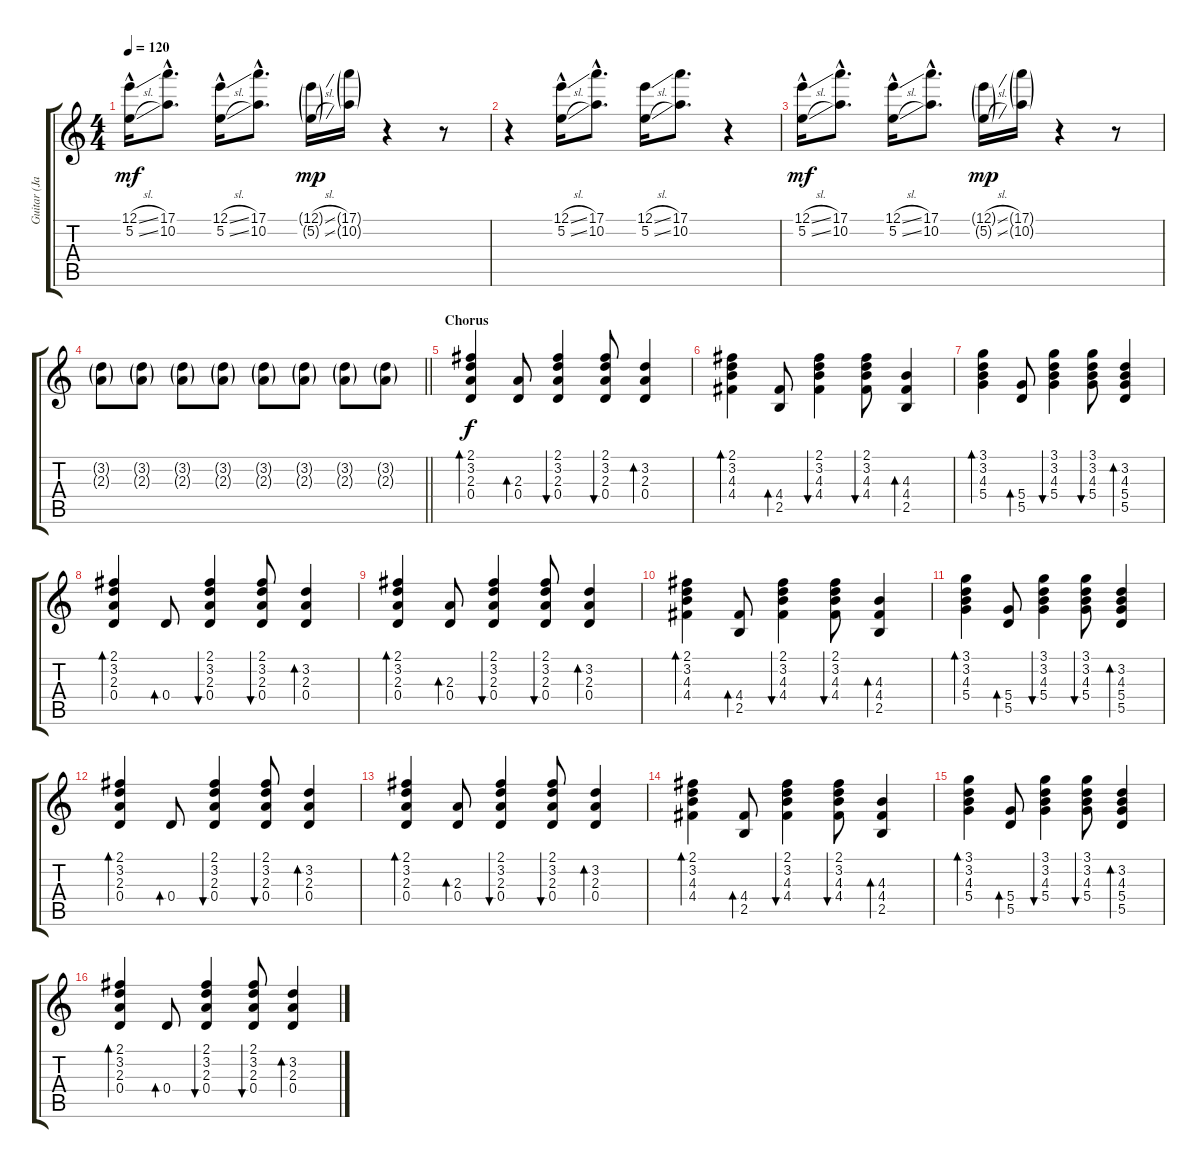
\track ("Guitar (Jazz)" "Guitar (Ja") {instrument electricguitarjazz}
\staff {score tabs}
\tuning (E4 B3 G3 D3 A2 E2) {hide}
\ts (4 4)
\tempo 120
\clef g2
\ks c
(12.1{sl hac} 5.2{sl hac}).16{dy mf} (17.1{hac} 10.2{hac}).8{d} (12.1{sl hac} 5.2{sl hac}).16 (17.1{hac} 10.2{hac}).8{d} (12.1{sl g} 5.2{sl g}).16{dy mp} (17.1{g} 10.2{g}).16 r.4 r.8 |
r.4 (12.1{sl hac} 5.2{sl hac}).16 (17.1{hac} 10.2{hac}).8{d} (12.1{sl} 5.2{sl}).16 (17.1 10.2).8{d} r.4 |
(12.1{sl hac} 5.2{sl hac}).16{dy mf} (17.1{hac} 10.2{hac}).8{d} (12.1{sl hac} 5.2{sl hac}).16 (17.1{hac} 10.2{hac}).8{d} (12.1{sl g} 5.2{sl g}).16{dy mp} (17.1{g} 10.2{g}).16 r.4 r.8 |
\barLineRight lightlight
(3.2{g} 2.3{g}).8 (3.2{g} 2.3{g}).8 (3.2{g} 2.3{g}).8 (3.2{g} 2.3{g}).8 (3.2{g} 2.3{g}).8 (3.2{g} 2.3{g}).8 (3.2{g} 2.3{g}).8 (3.2{g} 2.3{g}).8 |
\section ("" "Chorus")
(2.1 3.2 2.3 0.4).4{bd 30 dy f} (2.3 0.4).8{bd 30} (2.1 3.2 2.3 0.4).4{bu 30} (2.1 3.2 2.3 0.4).8{bu 30} (3.2 2.3 0.4).4{bd 30} |
(2.1 3.2 4.3 4.4).4{bd 30} (4.4 2.5).8{bd 30} (2.1 3.2 4.3 4.4).4{bu 30} (2.1 3.2 4.3 4.4).8{bu 30} (4.3 4.4 2.5).4{bd 30} |
(3.1 3.2 4.3 5.4).4{bd 30} (5.4 5.5).8{bd 30} (3.1 3.2 4.3 5.4).4{bu 30} (3.1 3.2 4.3 5.4).8{bu 30} (3.2 4.3 5.4 5.5).4{bd 30} |
(2.1 3.2 2.3 0.4).4{bd 30} 0.4.8{bd 30} (2.1 3.2 2.3 0.4).4{bu 30} (2.1 3.2 2.3 0.4).8{bu 30} (3.2 2.3 0.4).4{bd 30} |
(2.1 3.2 2.3 0.4).4{bd 30} (2.3 0.4).8{bd 30} (2.1 3.2 2.3 0.4).4{bu 30} (2.1 3.2 2.3 0.4).8{bu 30} (3.2 2.3 0.4).4{bd 30} |
(2.1 3.2 4.3 4.4).4{bd 30} (4.4 2.5).8{bd 30} (2.1 3.2 4.3 4.4).4{bu 30} (2.1 3.2 4.3 4.4).8{bu 30} (4.3 4.4 2.5).4{bd 30} |
(3.1 3.2 4.3 5.4).4{bd 30} (5.4 5.5).8{bd 30} (3.1 3.2 4.3 5.4).4{bu 30} (3.1 3.2 4.3 5.4).8{bu 30} (3.2 4.3 5.4 5.5).4{bd 30} |
(2.1 3.2 2.3 0.4).4{bd 30} 0.4.8{bd 30} (2.1 3.2 2.3 0.4).4{bu 30} (2.1 3.2 2.3 0.4).8{bu 30} (3.2 2.3 0.4).4{bd 30} |
(2.1 3.2 2.3 0.4).4{bd 30} (2.3 0.4).8{bd 30} (2.1 3.2 2.3 0.4).4{bu 30} (2.1 3.2 2.3 0.4).8{bu 30} (3.2 2.3 0.4).4{bd 30} |
(2.1 3.2 4.3 4.4).4{bd 30} (4.4 2.5).8{bd 30} (2.1 3.2 4.3 4.4).4{bu 30} (2.1 3.2 4.3 4.4).8{bu 30} (4.3 4.4 2.5).4{bd 30} |
(3.1 3.2 4.3 5.4).4{bd 30} (5.4 5.5).8{bd 30} (3.1 3.2 4.3 5.4).4{bu 30} (3.1 3.2 4.3 5.4).8{bu 30} (3.2 4.3 5.4 5.5).4{bd 30} |
(2.1 3.2 2.3 0.4).4{bd 30} 0.4.8{bd 30} (2.1 3.2 2.3 0.4).4{bu 30} (2.1 3.2 2.3 0.4).8{bu 30} (3.2 2.3 0.4).4{bd 30}
